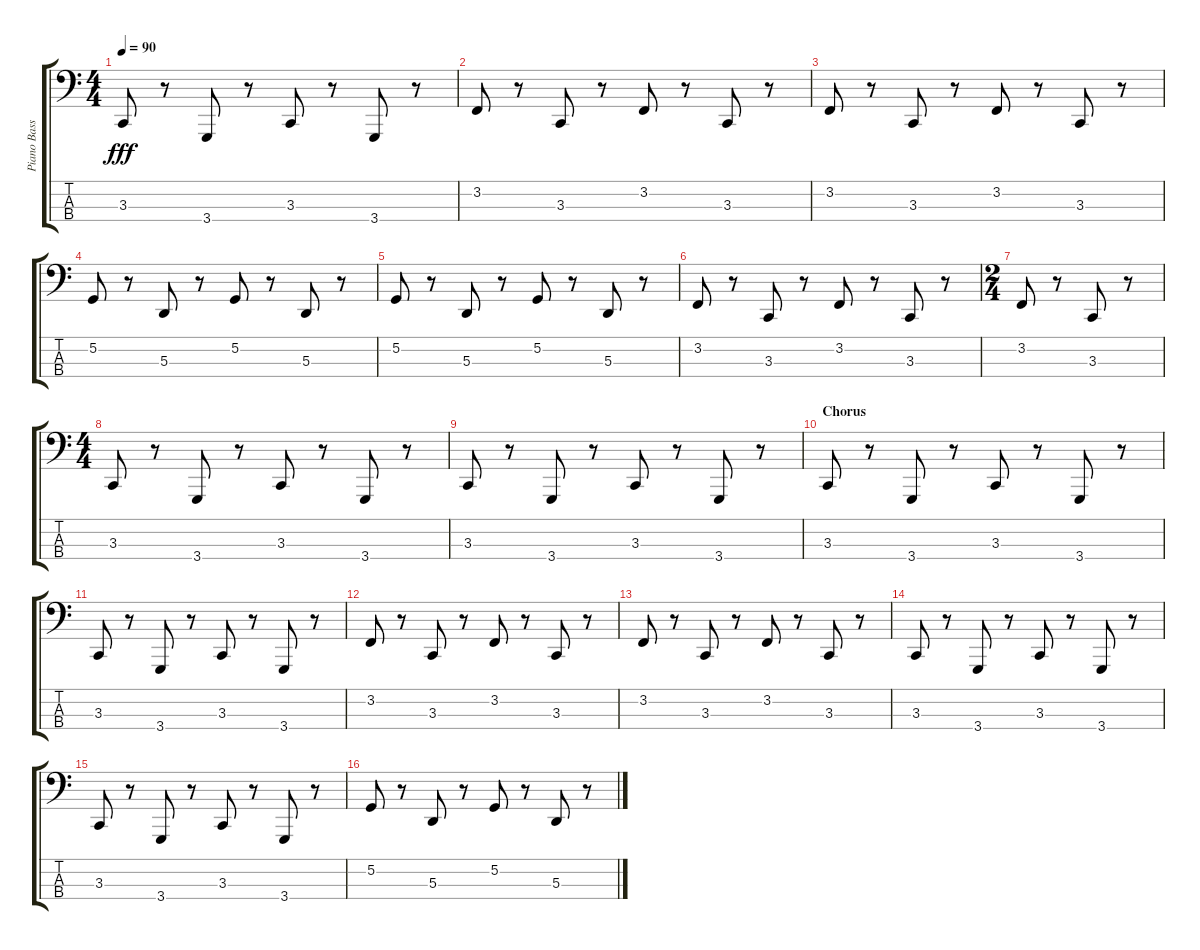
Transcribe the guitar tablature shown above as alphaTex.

\track ("Piano Bass" "Piano Bass") {instrument honkytonkpiano}
\staff {score tabs}
\tuning (G2 D2 A1 E1) {hide}
\ts (4 4)
\tempo 90
\clef f4
\ks c
3.3.8{dy fff} r.8 3.4.8 r.8 3.3.8 r.8 3.4.8 r.8 |
3.2.8 r.8 3.3.8 r.8 3.2.8 r.8 3.3.8 r.8 |
3.2.8 r.8 3.3.8 r.8 3.2.8 r.8 3.3.8 r.8 |
5.2.8 r.8 5.3.8 r.8 5.2.8 r.8 5.3.8 r.8 |
5.2.8 r.8 5.3.8 r.8 5.2.8 r.8 5.3.8 r.8 |
3.2.8 r.8 3.3.8 r.8 3.2.8 r.8 3.3.8 r.8 |
\ts (2 4)
3.2.8 r.8 3.3.8 r.8 |
\ts (4 4)
3.3.8 r.8 3.4.8 r.8 3.3.8 r.8 3.4.8 r.8 |
3.3.8 r.8 3.4.8 r.8 3.3.8 r.8 3.4.8 r.8 |
\section ("" "Chorus")
3.3.8 r.8 3.4.8 r.8 3.3.8 r.8 3.4.8 r.8 |
3.3.8 r.8 3.4.8 r.8 3.3.8 r.8 3.4.8 r.8 |
3.2.8 r.8 3.3.8 r.8 3.2.8 r.8 3.3.8 r.8 |
3.2.8 r.8 3.3.8 r.8 3.2.8 r.8 3.3.8 r.8 |
3.3.8 r.8 3.4.8 r.8 3.3.8 r.8 3.4.8 r.8 |
3.3.8 r.8 3.4.8 r.8 3.3.8 r.8 3.4.8 r.8 |
5.2.8 r.8 5.3.8 r.8 5.2.8 r.8 5.3.8 r.8
